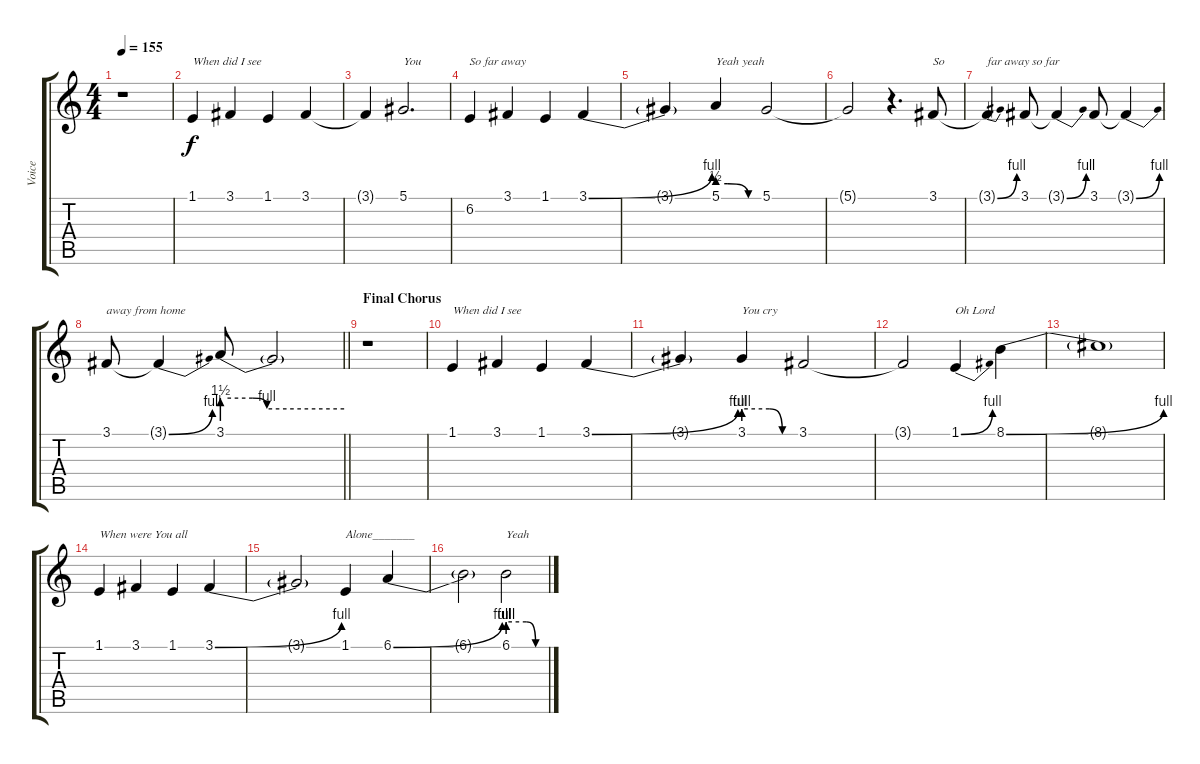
\track ("Voice" "Voice") {instrument clarinet}
\staff {score tabs}
\tuning (Eb4 Bb3 Gb3 Db3 Ab2 Eb2) {hide}
\ts (4 4)
\tempo 155
\clef g2
\ks c
r.1{dy f} |
1.1.4{txt "When did I see"} 3.1.4 1.1.4 3.1.4 |
3.1{t}.4 5.1.2{d txt "You"} |
6.2.4{txt "So far away"} 3.1.4 1.1.4 3.1{be (bend 0 0 60 4)}.4 |
3.1{t}.4 5.1{be (custom 0 2 15 2 45 0 60 0)}.4{txt "Yeah yeah"} 5.1.2 |
5.1{t}.2 r.4{d} 3.1.8{txt "So"} |
3.1{be (bend 0 0 60 4) t}.4{txt "far away so far"} 3.1.8 3.1{be (bend 0 0 60 4) t}.4 3.1.8 3.1{be (bend 0 0 60 4) t}.4 |
\barLineRight lightlight
3.1.8{txt "away from home"} 3.1{be (bend 0 0 60 4) t}.4 3.1{be (custom 0 6 15 6 22 4 60 4)}.8 3.1{t}.2 |
\section ("" "Final Chorus")
r.1 |
1.1.4{txt "When did I see"} 3.1.4 1.1.4 3.1{be (bend 0 0 60 4)}.4 |
3.1{t}.4 3.1{be (custom 0 4 30 4 45 0 60 0)}.4{txt "You cry"} 3.1.2 |
3.1{t}.2 1.1{be (bend 0 0 60 4)}.4{txt "Oh Lord"} 8.1{be (bend 0 0 60 4)}.4 |
8.1{t}.1 |
1.1.4{txt "When were You all"} 3.1.4 1.1.4 3.1{be (bend 0 0 60 4)}.4 |
3.1{t}.2 1.1.4{txt "Alone_______"} 6.1{be (bend 0 0 60 4)}.4 |
6.1{t}.2 6.1{be (custom 0 4 30 4 45 0 60 0)}.2{txt "Yeah"}
